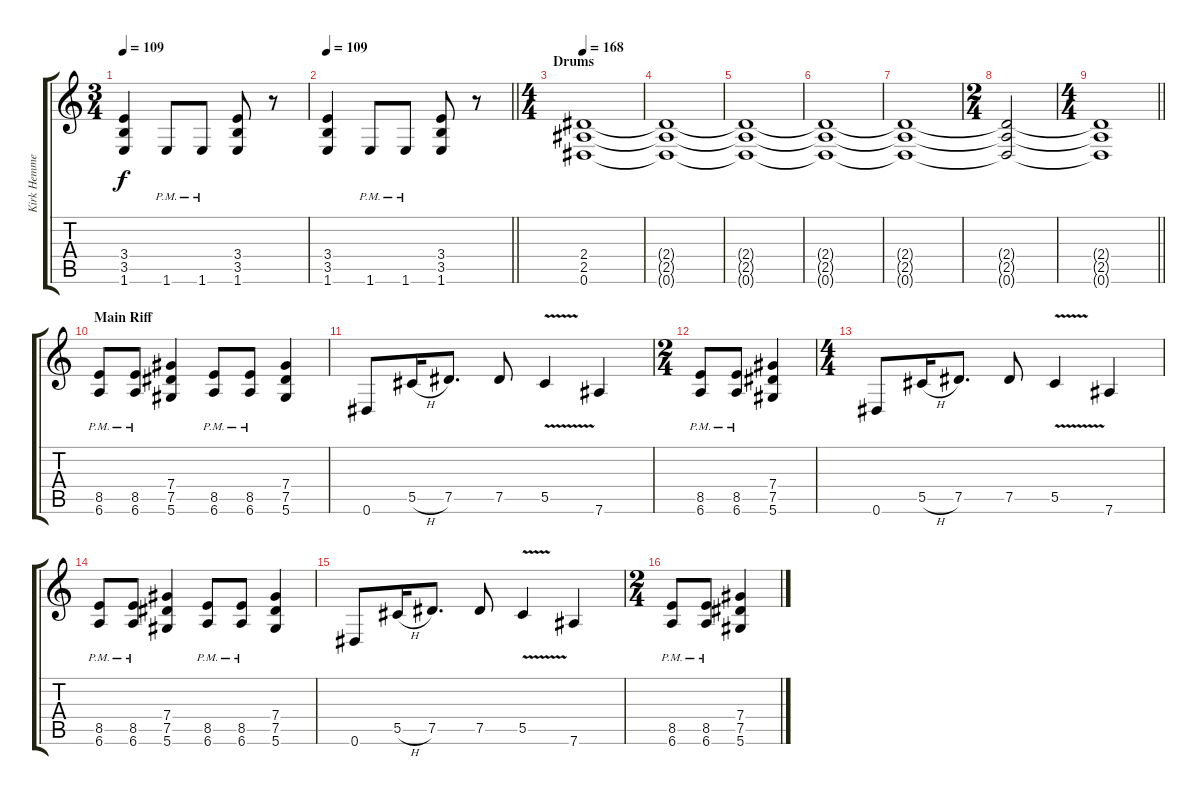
\track ("Kirk Hemmett" "Kirk Hemme") {instrument distortionguitar}
\staff {score tabs}
\tuning (Eb4 Bb3 Gb3 Db3 Ab2 Eb2) {hide}
\ts (3 4)
\tempo 109
\clef g2
\ks c
(3.4 3.5 1.6).4{dy f} 1.6{pm}.8 1.6{pm}.8 (3.4 3.5 1.6).8 r.8 |
\tempo 109
\barLineRight lightlight
(3.4 3.5 1.6).4 1.6{pm}.8 1.6{pm}.8 (3.4 3.5 1.6).8 r.8 |
\ts (4 4)
\section ("" "Drums")
\tempo 168
(2.4 2.5 0.6).1{volume 14} |
(2.4{t} 2.5{t} 0.6{t}).1 |
(2.4{t} 2.5{t} 0.6{t}).1{volume 12} |
(2.4{t} 2.5{t} 0.6{t}).1 |
(2.4{t} 2.5{t} 0.6{t}).1{volume 10} |
\ts (2 4)
(2.4{t} 2.5{t} 0.6{t}).2 |
\ts (4 4)
\barLineRight lightlight
(2.4{t} 2.5{t} 0.6{t}).1{volume 8} |
\section ("" "Main Riff")
(8.5{pm} 6.6{pm}).8{volume 16} (8.5{pm} 6.6{pm}).8 (7.4 7.5 5.6).4 (8.5{pm} 6.6{pm}).8 (8.5{pm} 6.6{pm}).8 (7.4 7.5 5.6).4 |
0.6.8 5.5{h}.16 7.5.8{d} 7.5.8 5.5{v}.4 7.6.4 |
\ts (2 4)
(8.5{pm} 6.6{pm}).8 (8.5{pm} 6.6{pm}).8 (7.4 7.5 5.6).4 |
\ts (4 4)
0.6.8 5.5{h}.16 7.5.8{d} 7.5.8 5.5{v}.4 7.6.4 |
(8.5{pm} 6.6{pm}).8 (8.5{pm} 6.6{pm}).8 (7.4 7.5 5.6).4 (8.5{pm} 6.6{pm}).8 (8.5{pm} 6.6{pm}).8 (7.4 7.5 5.6).4 |
0.6.8 5.5{h}.16 7.5.8{d} 7.5.8 5.5{v}.4 7.6.4 |
\ts (2 4)
(8.5{pm} 6.6{pm}).8 (8.5{pm} 6.6{pm}).8 (7.4 7.5 5.6).4
